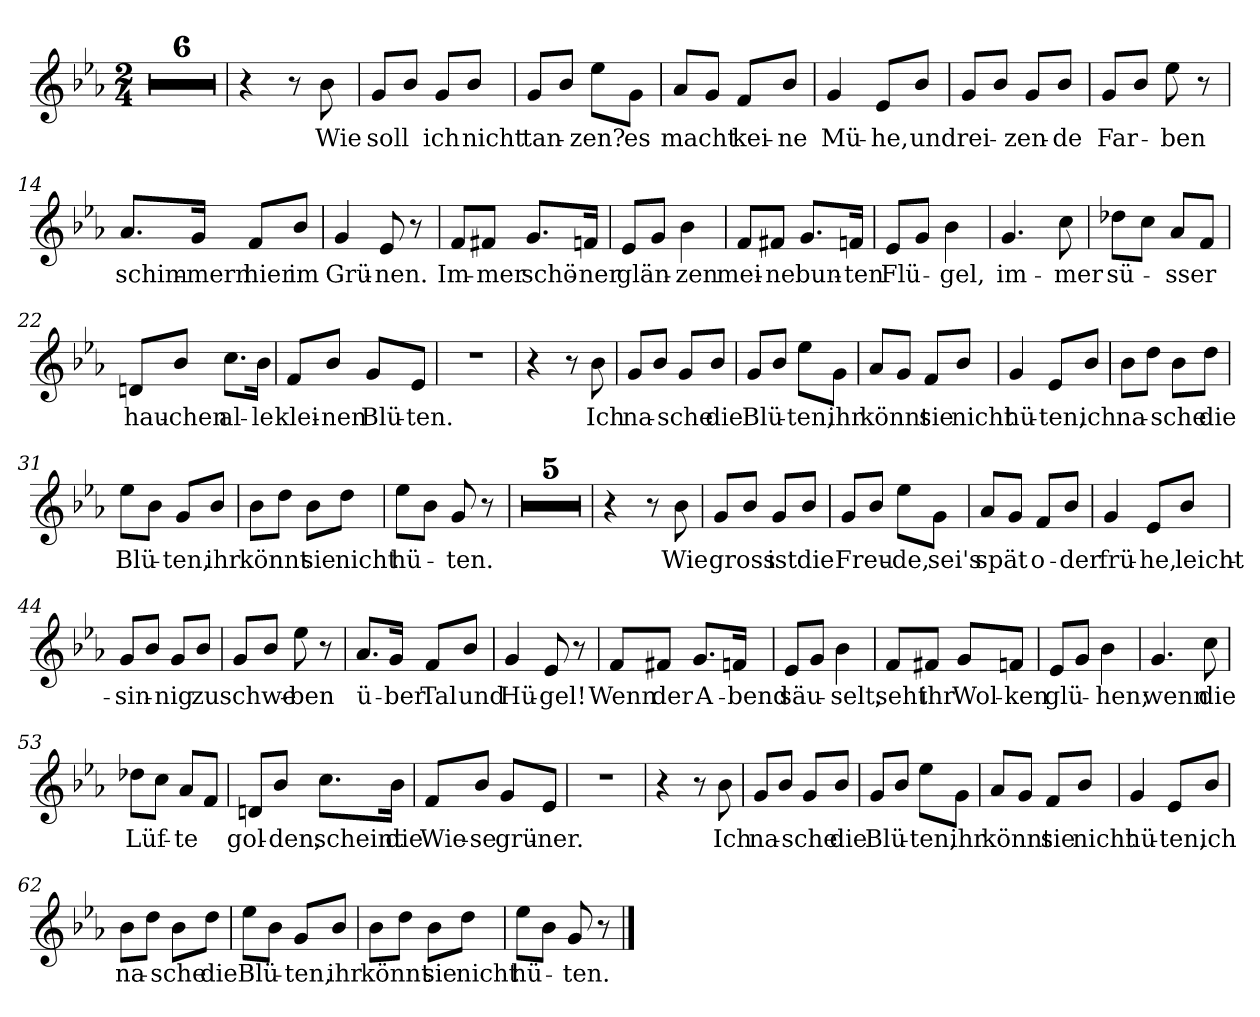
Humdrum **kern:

**kern	**text
*part1	*part1
*staff1	*staff1
*clefG2	*
*k[b-e-a-]	*
*M2/4	*
=1	=1
2r	.
=2	=2
2r	.
=3	=3
2r	.
=4	=4
2r	.
=5	=5
2r	.
=6	=6
2r	.
=7	=7
4r	.
8r	.
!	!LO:LY:b
8b-\	Wie
=8	=8
!	!LO:LY:b
8g/L	soll
8b-/J	.
!	!LO:LY:b
8g/L	ich
!	!LO:LY:b
8b-/J	nicht
=9	=9
!	!LO:LY:b
8g/L	tan-
8b-/J	.
!	!LO:LY:b
8ee-\L	-zen?
!	!LO:LY:b
8g\J	es
=10	=10
!	!LO:LY:b
8a-/L	macht
8g/J	.
!	!LO:LY:b
8f/L	kei-
!	!LO:LY:b
8b-/J	-ne
=11	=11
!	!LO:LY:b
4g/	Mü-
!	!LO:LY:b
8e-/L	-he,
!	!LO:LY:b
8b-/J	und
=12	=12
!	!LO:LY:b
8g/L	rei-
8b-/J	.
!	!LO:LY:b
8g/L	-zen-
!	!LO:LY:b
8b-/J	-de
!!LO:LB:g=z
=13	=13
!	!LO:LY:b
8g/L	Far-
8b-/J	.
!	!LO:LY:b
8ee-\	-ben
8r	.
=14	=14
!	!LO:LY:b
8.a-/L	schim-
!	!LO:LY:b
16g/Jk	-mern
!	!LO:LY:b
8f/L	hier
!	!LO:LY:b
8b-/J	im
=15	=15
!	!LO:LY:b
4g/	Grü-
!	!LO:LY:b
8e-/	-nen.
8r	.
=16	=16
!	!LO:LY:b
8f/L	Im-
!	!LO:LY:b
8f#X/J	-mer
!	!LO:LY:b
8.g/L	schö-
!	!LO:LY:b
16fn/Jk	-ner
=17	=17
!	!LO:LY:b
8e-/L	glän-
8g/J	.
!	!LO:LY:b
4b-\	-zen
=18	=18
!	!LO:LY:b
8f/L	mei-
!	!LO:LY:b
8f#X/J	-ne
!	!LO:LY:b
8.g/L	bun-
!	!LO:LY:b
16fn/Jk	-ten
=19	=19
!	!LO:LY:b
8e-/L	Flü-
8g/J	.
!	!LO:LY:b
4b-\	-gel,
=20	=20
!	!LO:LY:b
4.g/	im-
!	!LO:LY:b
8cc\	-mer
!!LO:LB:g=z
=21	=21
!	!LO:LY:b
8dd-X\L	sü-
8cc\J	.
!	!LO:LY:b
8a-/L	-sser
8f/J	.
=22	=22
!	!LO:LY:b
8dn/L	hau-
!	!LO:LY:b
8b-/J	-chen
!	!LO:LY:b
8.cc\L	al-
!	!LO:LY:b
16b-\Jk	-le
=23	=23
!	!LO:LY:b
8f/L	klei-
!	!LO:LY:b
8b-/J	-nen
!	!LO:LY:b
8g/L	Blü-
!	!LO:LY:b
8e-/J	-ten.
=24	=24
2r	.
=25	=25
4r	.
8r	.
!	!LO:LY:b
8b-\	Ich
=26	=26
!	!LO:LY:b
8g/L	na-
8b-/J	.
!	!LO:LY:b
8g/L	-sche
!	!LO:LY:b
8b-/J	die
=27	=27
!	!LO:LY:b
8g/L	Blü-
8b-/J	.
!	!LO:LY:b
8ee-\L	-ten,
!	!LO:LY:b
8g\J	ihr
=28	=28
!	!LO:LY:b
8a-/L	könnt
8g/J	.
!	!LO:LY:b
8f/L	sie
!	!LO:LY:b
8b-/J	nicht
=29	=29
!	!LO:LY:b
4g/	hü-
!	!LO:LY:b
8e-/L	-ten,
!	!LO:LY:b
8b-/J	ich
!!LO:LB:g=z
=30	=30
!	!LO:LY:b
8b-\L	na-
8dd\J	.
!	!LO:LY:b
8b-\L	-sche
!	!LO:LY:b
8dd\J	die
=31	=31
!	!LO:LY:b
8ee-\L	Blü-
8b-\J	.
!	!LO:LY:b
8g/L	-ten,
!	!LO:LY:b
8b-/J	ihr
=32	=32
!	!LO:LY:b
8b-\L	könnt
8dd\J	.
!	!LO:LY:b
8b-\L	sie
!	!LO:LY:b
8dd\J	nicht
=33	=33
!	!LO:LY:b
8ee-\L	hü-
8b-\J	.
!	!LO:LY:b
8g/	-ten.
8r	.
=34	=34
2r	.
=35	=35
2r	.
=36	=36
2r	.
=37	=37
2r	.
=38	=38
2r	.
=39	=39
4r	.
8r	.
!	!LO:LY:b
8b-\	Wie
=40	=40
!	!LO:LY:b
8g/L	gross
8b-/J	.
!	!LO:LY:b
8g/L	ist
!	!LO:LY:b
8b-/J	die
!!LO:LB:g=z
=41	=41
!	!LO:LY:b
8g/L	Freu-
8b-/J	.
!	!LO:LY:b
8ee-\L	-de,
!	!LO:LY:b
8g\J	sei's
=42	=42
!	!LO:LY:b
8a-/L	spät
8g/J	.
!	!LO:LY:b
8f/L	o-
!	!LO:LY:b
8b-/J	-der
=43	=43
!	!LO:LY:b
4g/	frü-
!	!LO:LY:b
8e-/L	-he,
!	!LO:LY:b
8b-/J	leicht-
=44	=44
!	!LO:LY:b
8g/L	-sin-
8b-/J	.
!	!LO:LY:b
8g/L	-nig
!	!LO:LY:b
8b-/J	zu
=45	=45
!	!LO:LY:b
8g/L	schwe-
8b-/J	.
!	!LO:LY:b
8ee-\	-ben
8r	.
=46	=46
!	!LO:LY:b
8.a-/L	ü-
!	!LO:LY:b
16g/Jk	-ber
!	!LO:LY:b
8f/L	Tal
!	!LO:LY:b
8b-/J	und
=47	=47
!	!LO:LY:b
4g/	Hü-
!	!LO:LY:b
8e-/	-gel!
8r	.
=48	=48
!	!LO:LY:b
8f/L	Wenn
!	!LO:LY:b
8f#X/J	der
!	!LO:LY:b
8.g/L	A-
!	!LO:LY:b
16fn/Jk	-bend
!!LO:LB:g=z
=49	=49
!	!LO:LY:b
8e-/L	säu-
8g/J	.
!	!LO:LY:b
4b-\	-selt,
=50	=50
!	!LO:LY:b
8f/L	seht
!	!LO:LY:b
8f#X/J	ihr
!	!LO:LY:b
8g/L	Wol-
!	!LO:LY:b
8fn/J	-ken
=51	=51
!	!LO:LY:b
8e-/L	glü-
8g/J	.
!	!LO:LY:b
4b-\	-hen;
=52	=52
!	!LO:LY:b
4.g/	wenn
!	!LO:LY:b
8cc\	die
=53	=53
!	!LO:LY:b
8dd-X\L	Lüf-
8cc\J	.
!	!LO:LY:b
8a-/L	-te
8f/J	.
=54	=54
!	!LO:LY:b
8dn/L	gol-
!	!LO:LY:b
8b-/J	-den,
!	!LO:LY:b
8.cc\L	scheint
!	!LO:LY:b
16b-\Jk	die
=55	=55
!	!LO:LY:b
8f/L	Wie-
!	!LO:LY:b
8b-/J	-se
!	!LO:LY:b
8g/L	grü-
!	!LO:LY:b
8e-/J	-ner.
=56	=56
2r	.
=57	=57
4r	.
8r	.
!	!LO:LY:b
8b-\	Ich
!!LO:LB:g=z
=58	=58
!	!LO:LY:b
8g/L	na-
8b-/J	.
!	!LO:LY:b
8g/L	-sche
!	!LO:LY:b
8b-/J	die
=59	=59
!	!LO:LY:b
8g/L	Blü-
8b-/J	.
!	!LO:LY:b
8ee-\L	-ten,
!	!LO:LY:b
8g\J	ihr
=60	=60
!	!LO:LY:b
8a-/L	könnt
8g/J	.
!	!LO:LY:b
8f/L	sie
!	!LO:LY:b
8b-/J	nicht
=61	=61
!	!LO:LY:b
4g/	hü-
!	!LO:LY:b
8e-/L	-ten,
!	!LO:LY:b
8b-/J	ich
=62	=62
!	!LO:LY:b
8b-\L	na-
8dd\J	.
!	!LO:LY:b
8b-\L	-sche
!	!LO:LY:b
8dd\J	die
=63	=63
!	!LO:LY:b
8ee-\L	Blü-
8b-\J	.
!	!LO:LY:b
8g/L	-ten,
!	!LO:LY:b
8b-/J	ihr
=64	=64
!	!LO:LY:b
8b-\L	könnt
8dd\J	.
!	!LO:LY:b
8b-\L	sie
!	!LO:LY:b
8dd\J	nicht
=65	=65
!	!LO:LY:b
8ee-\L	hü-
8b-\J	.
!	!LO:LY:b
8g/	-ten.
8r	.
==	==
*-	*-
